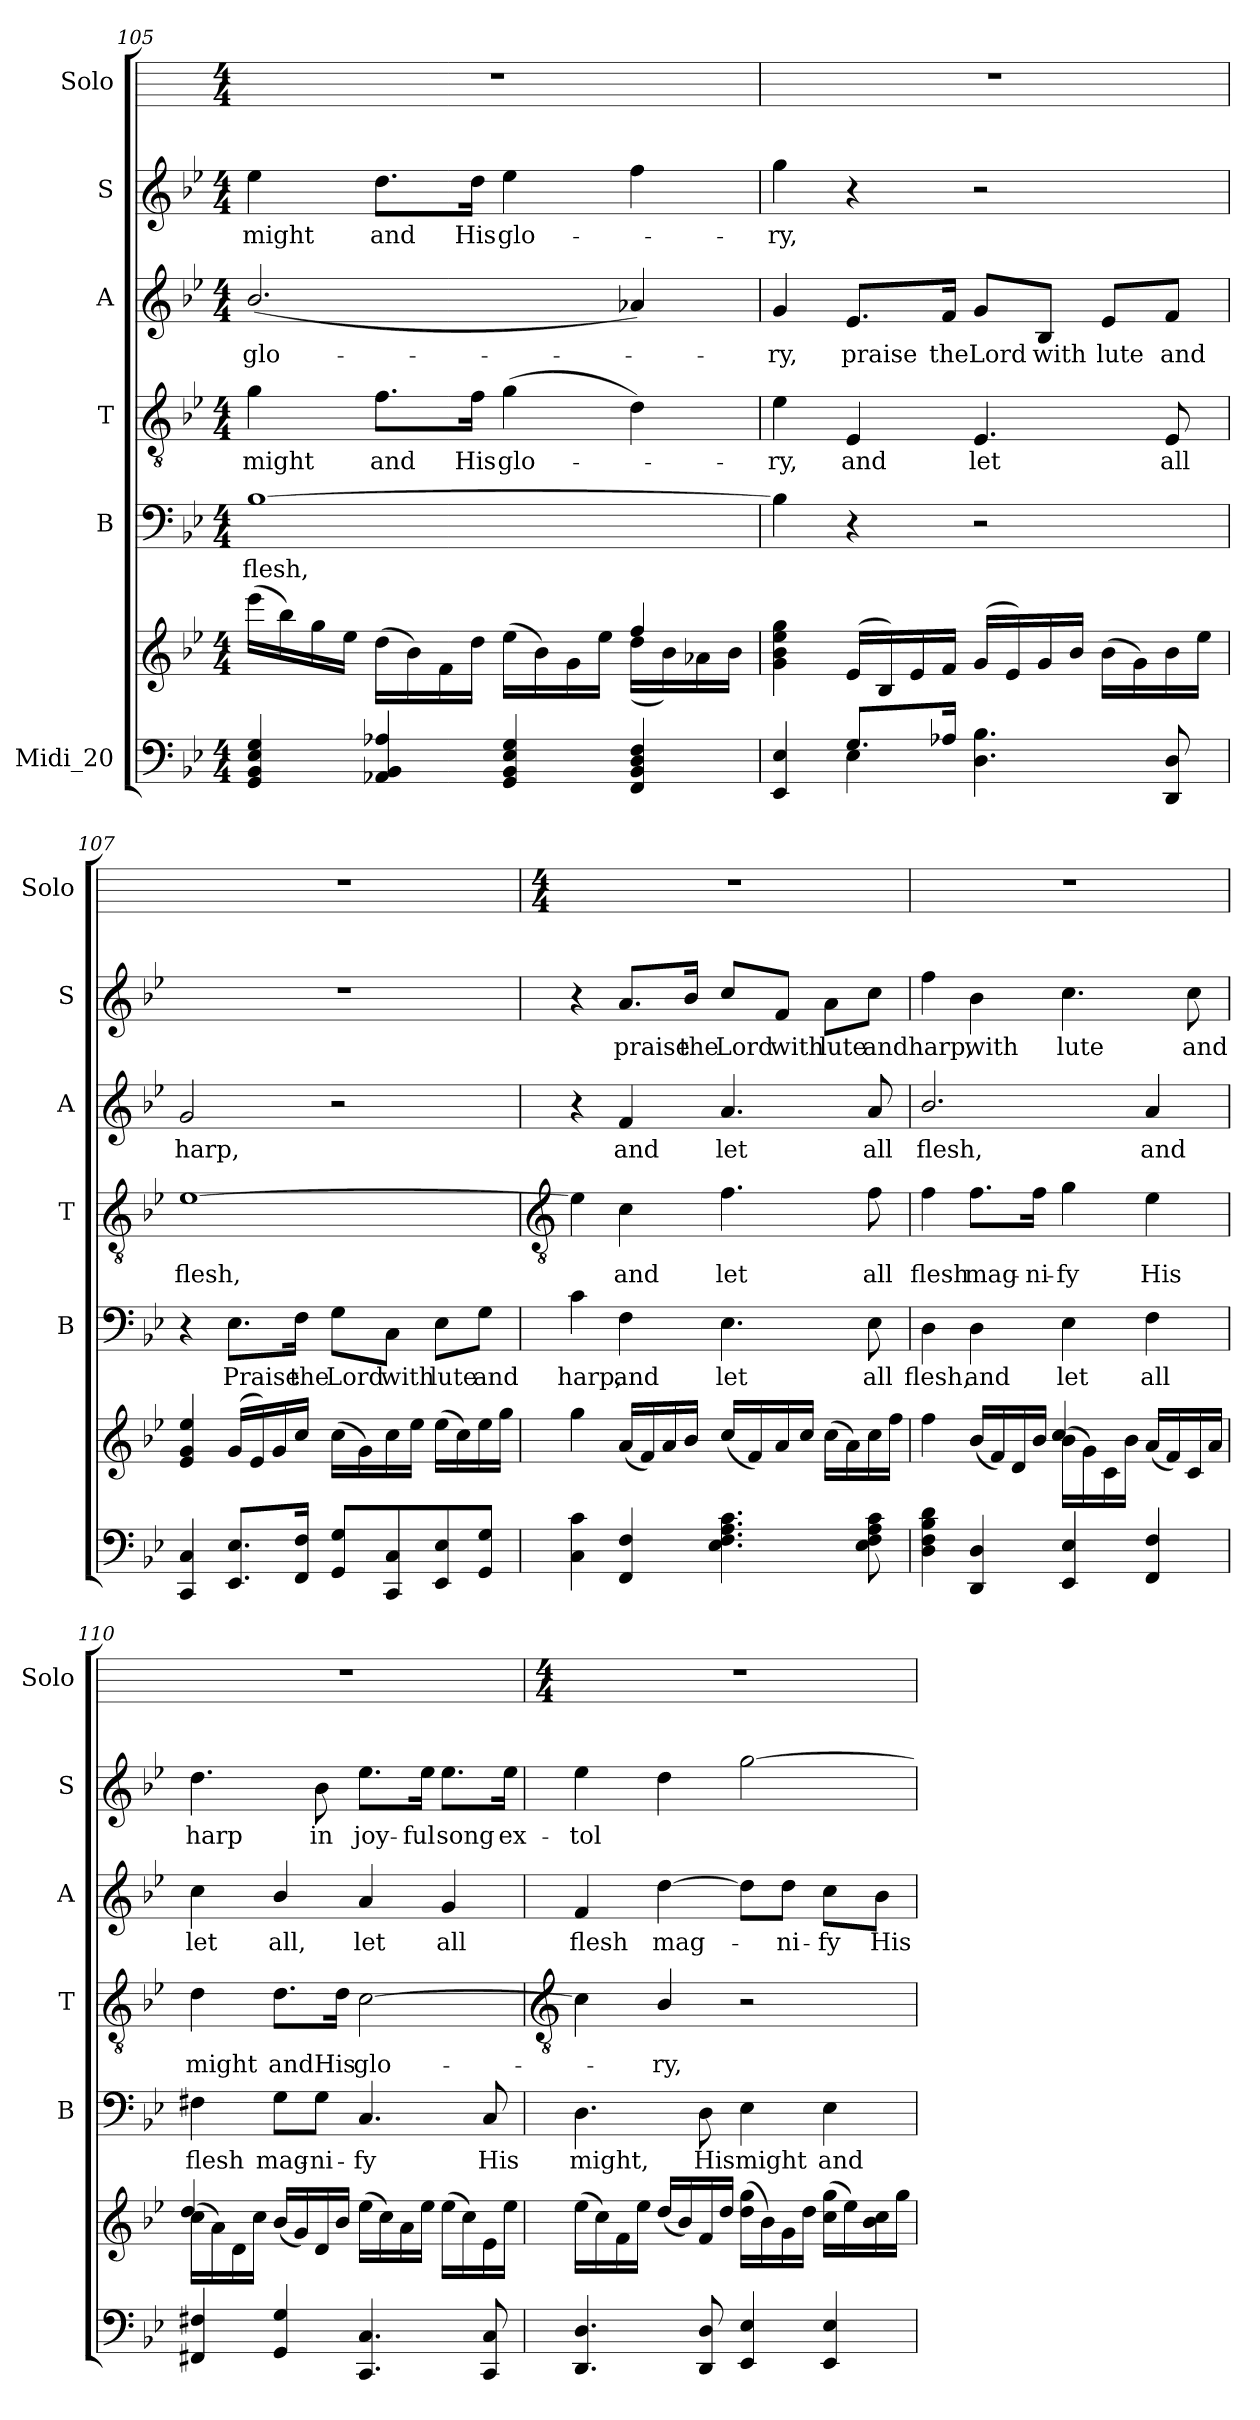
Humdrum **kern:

**kern	**kern	**kern	**text	**kern	**text	**kern	**text	**kern	**text	**kern
*part6	*part6	*part5	*part5	*part4	*part4	*part3	*part3	*part2	*part2	*part1
*staff7	*staff6	*staff5	*staff5	*staff4	*staff4	*staff3	*staff3	*staff2	*staff2	*staff1
*I"Midi_20	*	*I"B	*	*I"T	*	*I"A	*	*I"S	*	*I"Solo
*	*	*I'B	*	*I'T	*	*I'A	*	*I'S	*	*I'Solo
!!LO:LB:g=z
*clefF4	*clefG2	*clefF4	*	*clefGv2	*	*clefG2	*	*clefG2	*	*
*k[b-e-]	*k[b-e-]	*k[b-e-]	*	*k[b-e-]	*	*k[b-e-]	*	*k[b-e-]	*	*
*B-:	*B-:	*B-:	*	*B-:	*	*B-:	*	*B-:	*	*
*M4/4	*M4/4	*M4/4	*	*M4/4	*	*M4/4	*	*M4/4	*	*M4/4
=105	=105	=105	=105	=105	=105	=105	=105	=105	=105	=105
*^	*^	*	*	*	*	*	*	*	*	*
!	!	!	!	!	!LO:LY:b	!	!LO:LY:b	!	!LO:LY:b	!	!LO:LY:b	!
4GG 4BB- 4E- 4G	1ryy	(16eee-\LL	2ryy	[1B-	flesh,	4g	might	(<2.b-/	glo-	4ee-	might	1r
.	.	16bb-\)	.	.	.	.	.	.	.	.	.	.
.	.	16gg\	.	.	.	.	.	.	.	.	.	.
.	.	16ee-\JJ	.	.	.	.	.	.	.	.	.	.
!	!	!	!	!	!	!	!LO:LY:b	!	!	!	!LO:LY:b	!
4AA-X 4BB- 4A-X	.	(>16dd\LL	.	.	.	8.f\L	and	.	.	8.dd\L	and	.
.	.	16b-\)	.	.	.	.	.	.	.	.	.	.
.	.	16f\	.	.	.	.	.	.	.	.	.	.
!	!	!	!	!	!	!	!LO:LY:b	!	!	!	!LO:LY:b	!
.	.	16dd\JJ	.	.	.	16f\Jk	His	.	.	16dd\Jk	His	.
!	!	!	!	!	!	!	!LO:LY:b	!	!	!	!LO:LY:b	!
4GG 4BB- 4E- 4G	.	(16ee-\LL	4ryy	.	.	(>4g	glo-	.	.	4ee-	glo-	.
.	.	16b-\)	.	.	.	.	.	.	.	.	.	.
.	.	16g\	.	.	.	.	.	.	.	.	.	.
.	.	16ee-\JJ	.	.	.	.	.	.	.	.	.	.
4FF 4BB- 4D 4F	.	4ff/	(>16ddLL	.	.	4d)	.	4a-X)	.	4ff	.	.
.	.	.	16b-)	.	.	.	.	.	.	.	.	.
.	.	.	16a-X	.	.	.	.	.	.	.	.	.
.	.	.	16b-JJ	.	.	.	.	.	.	.	.	.
=106	=106	=106	=106	=106	=106	=106	=106	=106	=106	=106	=106	=106
!	!	!	!	!	!	!	!LO:LY:b	!	!LO:LY:b	!	!LO:LY:b	!
4EE- 4E-	4ryy	4g\ 4b-\ 4ee-\ 4gg\	1ryy	4B-]	.	4e-	ry,	4g	ry,	4gg	ry,	1r
!	!	!	!	!	!	!	!LO:LY:b	!	!LO:LY:b	!	!	!
8.G/L	4E-	(16e-LL	.	4r	.	4E-	and	8.e-/L	praise	4r	.	.
.	.	16B-)	.	.	.	.	.	.	.	.	.	.
.	.	16e-	.	.	.	.	.	.	.	.	.	.
!	!	!	!	!	!	!	!	!	!LO:LY:b	!	!	!
16A-X/J	.	16fJJ	.	.	.	.	.	16f/Jk	the	.	.	.
!	!	!	!	!	!	!	!LO:LY:b	!	!LO:LY:b	!	!	!
4.D\ 4.B-\	2ryy	(<16gLL	.	2r	.	4.E-	let	8g/L	Lord	2r	.	.
.	.	16e-)	.	.	.	.	.	.	.	.	.	.
!	!	!	!	!	!	!	!	!	!LO:LY:b	!	!	!
.	.	16g	.	.	.	.	.	8B-/J	with	.	.	.
.	.	16b-JJ	.	.	.	.	.	.	.	.	.	.
!	!	!	!	!	!	!	!	!	!LO:LY:b	!	!	!
.	.	(>16b-\LL	.	.	.	.	.	8e-/L	lute	.	.	.
.	.	16g\)	.	.	.	.	.	.	.	.	.	.
!	!	!	!	!	!	!	!LO:LY:b	!	!LO:LY:b	!	!	!
8DD 8D	.	16b-\	.	.	.	8E-	all	8f/J	and	.	.	.
.	.	16ee-\JJ	.	.	.	.	.	.	.	.	.	.
=107	=107	=107	=107	=107	=107	=107	=107	=107	=107	=107	=107	=107
!	!	!	!	!	!	!	!LO:LY:b	!	!LO:LY:b	!	!	!
4CC 4C	2ryy	4e- 4g 4ee-	1ryy	4r	.	[1e-	flesh,	2g	harp,	1r	.	1r
!	!	!	!	!	!LO:LY:b	!	!	!	!	!	!	!
8.EE- 8.E-L	.	(<16gLL	.	8.E-\L	Praise	.	.	.	.	.	.	.
.	.	16e-)	.	.	.	.	.	.	.	.	.	.
.	.	16g	.	.	.	.	.	.	.	.	.	.
!	!	!	!	!	!LO:LY:b	!	!	!	!	!	!	!
16FF 16FJ	.	16ccJJ	.	16F\Jk	the	.	.	.	.	.	.	.
!	!	!	!	!	!LO:LY:b	!	!	!	!	!	!	!
8GG 8GL	2ryy	(16cc\LL	.	8G\L	Lord	.	.	2r	.	.	.	.
.	.	16g\)	.	.	.	.	.	.	.	.	.	.
!	!	!	!	!	!LO:LY:b	!	!	!	!	!	!	!
8CC 8C	.	16cc\	.	8C\J	with	.	.	.	.	.	.	.
.	.	16ee-\JJ	.	.	.	.	.	.	.	.	.	.
!	!	!	!	!	!LO:LY:b	!	!	!	!	!	!	!
8EE- 8E-	.	(>16ee-\LL	.	8E-\L	lute	.	.	.	.	.	.	.
.	.	16cc\)	.	.	.	.	.	.	.	.	.	.
!	!	!	!	!	!LO:LY:b	!	!	!	!	!	!	!
8GG 8GJ	.	16ee-\	.	8G\J	and	.	.	.	.	.	.	.
.	.	16gg\JJ	.	.	.	.	.	.	.	.	.	.
*v	*v	*	*	*	*	*	*	*	*	*	*	*
!!LO:LB:g=z
=108	=108	=108	=108	=108	=108	=108	=108	=108	=108	=108	=108
*	*	*	*	*	*clefGv2	*	*	*	*	*	*
*	*	*	*	*	*	*	*	*	*	*	*M4/4
!	!	!	!	!LO:LY:b	!	!	!	!	!	!	!
4C 4c	4gg\	2ryy	4c	harp,	4e-]	.	4r	.	4r	.	1r
!	!	!	!	!LO:LY:b	!	!LO:LY:b	!	!LO:LY:b	!	!LO:LY:b	!
4FF 4F	(<16aLL	.	4F	and	4c	and	4f	and	8.a/L	praise	.
.	16f)	.	.	.	.	.	.	.	.	.	.
.	16a	.	.	.	.	.	.	.	.	.	.
!	!	!	!	!	!	!	!	!	!	!LO:LY:b	!
.	16b-JJ	.	.	.	.	.	.	.	16b-/Jk	the	.
!	!	!	!	!LO:LY:b	!	!LO:LY:b	!	!LO:LY:b	!	!LO:LY:b	!
4.E- 4.F 4.A 4.c	(16ccLL	2ryy	4.E-	let	4.f	let	4.a	let	8cc/L	Lord	.
.	16f)	.	.	.	.	.	.	.	.	.	.
!	!	!	!	!	!	!	!	!	!	!LO:LY:b	!
.	16a	.	.	.	.	.	.	.	8f/J	with	.
.	16ccJJ	.	.	.	.	.	.	.	.	.	.
!	!	!	!	!	!	!	!	!	!	!LO:LY:b	!
.	(>16cc\LL	.	.	.	.	.	.	.	8a\L	lute	.
.	16a\)	.	.	.	.	.	.	.	.	.	.
!	!	!	!	!LO:LY:b	!	!LO:LY:b	!	!LO:LY:b	!	!LO:LY:b	!
8E- 8F 8A 8c	16cc\	.	8E-	all	8f	all	8a	all	8cc\J	and	.
.	16ff\JJ	.	.	.	.	.	.	.	.	.	.
=109	=109	=109	=109	=109	=109	=109	=109	=109	=109	=109	=109
!	!	!	!	!LO:LY:b	!	!LO:LY:b	!	!LO:LY:b	!	!LO:LY:b	!
4D 4F 4B- 4d	4ff\	2ryy	4D	flesh,	4f	flesh	2.b-/	flesh,	4ff	harp,	1r
!	!	!	!	!LO:LY:b	!	!LO:LY:b	!	!	!	!LO:LY:b	!
4DD 4D	(16b-LL	.	4D	and	8.f\L	mag-	.	.	4b-	with	.
.	16f)	.	.	.	.	.	.	.	.	.	.
.	16d	.	.	.	.	.	.	.	.	.	.
!	!	!	!	!	!	!LO:LY:b	!	!	!	!	!
.	16b-JJ	.	.	.	16f\Jk	-ni-	.	.	.	.	.
!	!	!	!	!LO:LY:b	!	!LO:LY:b	!	!	!	!LO:LY:b	!
4EE- 4E-	(>16b-\LL	4cc/	4E-	let	4g	-fy	.	.	4.cc	lute	.
.	16g\)	.	.	.	.	.	.	.	.	.	.
.	16c\	.	.	.	.	.	.	.	.	.	.
.	16b-\JJ	.	.	.	.	.	.	.	.	.	.
!	!	!	!	!LO:LY:b	!	!LO:LY:b	!	!LO:LY:b	!	!	!
4FF 4F	(<16aLL	4ryy	4F	all	4e-	His	4a	and	.	.	.
.	16f)	.	.	.	.	.	.	.	.	.	.
!	!	!	!	!	!	!	!	!	!	!LO:LY:b	!
.	16c	.	.	.	.	.	.	.	8cc	and	.
.	16aJJ	.	.	.	.	.	.	.	.	.	.
=110	=110	=110	=110	=110	=110	=110	=110	=110	=110	=110	=110
!	!	!	!	!LO:LY:b	!	!LO:LY:b	!	!LO:LY:b	!	!LO:LY:b	!
4FF#X 4F#X	(>16cc\LL	4dd/	4F#X	flesh	4d	might	4cc	let	4.dd	harp	1r
.	16a\)	.	.	.	.	.	.	.	.	.	.
.	16d\	.	.	.	.	.	.	.	.	.	.
.	16cc\JJ	.	.	.	.	.	.	.	.	.	.
!	!	!	!	!LO:LY:b	!	!LO:LY:b	!	!LO:LY:b	!	!	!
4GG 4G	(<16b-LL	4ryy	8G\L	mag-	8.d\L	and	4b-/	all,	.	.	.
.	16g)	.	.	.	.	.	.	.	.	.	.
!	!	!	!	!LO:LY:b	!	!	!	!	!	!LO:LY:b	!
.	16d	.	8G\J	-ni-	.	.	.	.	8b-	in	.
!	!	!	!	!	!	!LO:LY:b	!	!	!	!	!
.	16b-JJ	.	.	.	16d\Jk	His	.	.	.	.	.
!	!	!	!	!LO:LY:b	!	!LO:LY:b	!	!LO:LY:b	!	!LO:LY:b	!
4.CC 4.C	(>16ee-\LL	2ryy	4.C	-fy	[2c	glo-	4a	let	8.ee-\L	joy-	.
.	16cc\)	.	.	.	.	.	.	.	.	.	.
.	16a\	.	.	.	.	.	.	.	.	.	.
!	!	!	!	!	!	!	!	!	!	!LO:LY:b	!
.	16ee-\JJ	.	.	.	.	.	.	.	16ee-\Jk	-ful	.
!	!	!	!	!	!	!	!	!LO:LY:b	!	!LO:LY:b	!
.	(>16ee-\LL	.	.	.	.	.	4g	all	8.ee-\L	song	.
.	16cc\)	.	.	.	.	.	.	.	.	.	.
!	!	!	!	!LO:LY:b	!	!	!	!	!	!	!
8CC 8C	16e-\	.	8C	His	.	.	.	.	.	.	.
!	!	!	!	!	!	!	!	!	!	!LO:LY:b	!
.	16ee-\JJ	.	.	.	.	.	.	.	16ee-\Jk	ex-	.
*	*v	*v	*	*	*	*	*	*	*	*	*
!!LO:LB:g=z
=111	=111	=111	=111	=111	=111	=111	=111	=111	=111	=111
*	*	*	*	*clefGv2	*	*	*	*	*	*
*	*	*	*	*	*	*	*	*	*	*M4/4
*^	*	*	*	*	*	*	*	*	*	*
!	!	!	!	!LO:LY:b	!	!	!	!LO:LY:b	!	!LO:LY:b	!
4.DD 4.D	1ryy	(>16ee-LL	4.D	might,	4c]	.	4f	flesh	4ee-	-tol	1r
.	.	16cc)	.	.	.	.	.	.	.	.	.
.	.	16f	.	.	.	.	.	.	.	.	.
.	.	16ee-JJ	.	.	.	.	.	.	.	.	.
!	!	!	!	!	!	!LO:LY:b	!	!LO:LY:b	!	!	!
.	.	(<16ddLL	.	.	4B-/	ry,	[4dd	mag-	4dd	.	.
.	.	16b-)	.	.	.	.	.	.	.	.	.
!	!	!	!	!LO:LY:b	!	!	!	!	!	!	!
8DD 8D	.	16f	8D	His	.	.	.	.	.	.	.
.	.	16ddJJ	.	.	.	.	.	.	.	.	.
!	!	!	!	!LO:LY:b	!	!	!	!	!	!	!
4EE- 4E-	.	(16dd 16ggLL	4E-	might	2r	.	8dd\L]	.	[2gg	.	.
.	.	16b-)	.	.	.	.	.	.	.	.	.
!	!	!	!	!	!	!	!	!LO:LY:b	!	!	!
.	.	16g	.	.	.	.	8dd\J	ni-	.	.	.
.	.	16ddJJ	.	.	.	.	.	.	.	.	.
!	!	!	!	!LO:LY:b	!	!	!	!LO:LY:b	!	!	!
4EE- 4E-	.	(>16cc 16ggLL	4E-	and	.	.	8cc\L	-fy	.	.	.
.	.	16ee-)	.	.	.	.	.	.	.	.	.
!	!	!	!	!	!	!	!	!LO:LY:b	!	!	!
.	.	16b- 16cc	.	.	.	.	8b-\J	His	.	.	.
.	.	16ggJJ	.	.	.	.	.	.	.	.	.
*v	*v	*	*	*	*	*	*	*	*	*	*
=	=	=	=	=	=	=	=	=	=	=
*-	*-	*-	*-	*-	*-	*-	*-	*-	*-	*-
